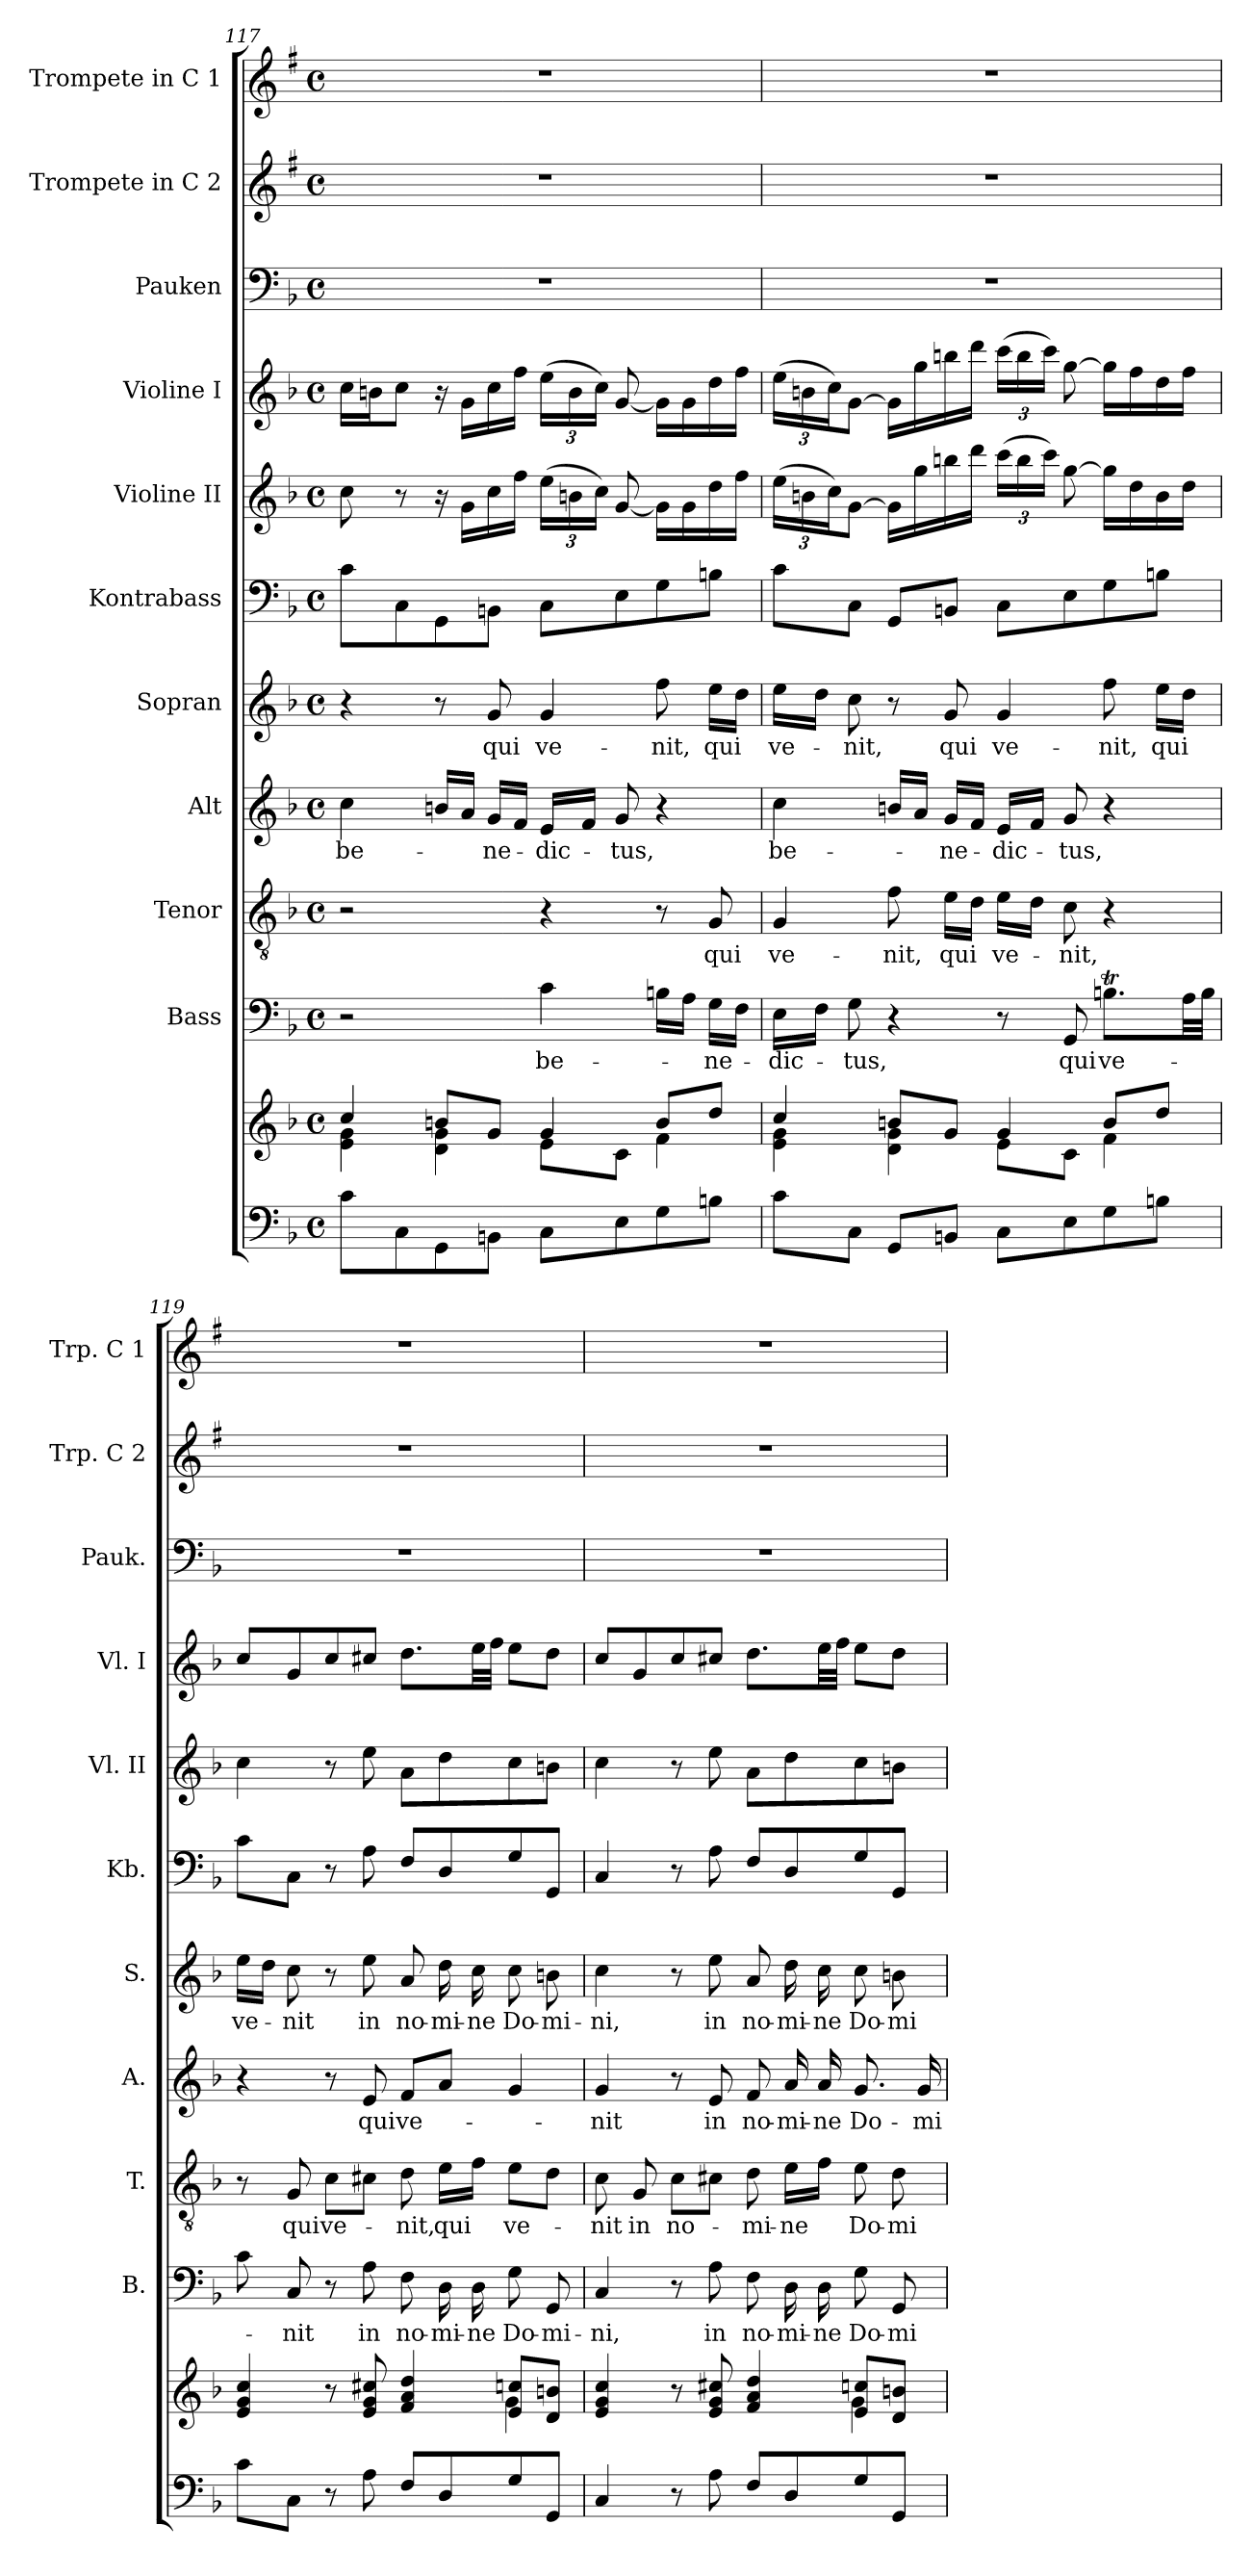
**kern	**kern	**kern	**text	**kern	**text	**kern	**text	**kern	**text	**kern	**kern	**kern	**kern	**kern	**kern
*part11	*part11	*part10	*part10	*part9	*part9	*part8	*part8	*part7	*part7	*part6	*part5	*part4	*part3	*part2	*part1
*staff12	*staff11	*staff10	*staff10	*staff9	*staff9	*staff8	*staff8	*staff7	*staff7	*staff6	*staff5	*staff4	*staff3	*staff2	*staff1
*	*	*I"Bass	*	*I"Tenor	*	*I"Alt	*	*I"Sopran	*	*I"Kontrabass	*I"Violine II	*I"Violine I	*I"Pauken	*I"Trompete in C 2	*I"Trompete in C 1
*	*	*I'B.	*	*I'T.	*	*I'A.	*	*I'S.	*	*I'Kb.	*I'Vl. II	*I'Vl. I	*I'Pauk.	*I'Trp. C 2	*I'Trp. C 1
!!LO:PB:g=z
*clefF4	*clefG2	*clefF4	*	*clefGv2	*	*clefG2	*	*clefG2	*	*clefF4	*clefG2	*clefG2	*clefF4	*clefG2	*clefG2
*	*	*	*	*	*	*	*	*	*	*ITrd7c12	*	*	*	*ITrd1c2	*ITrd1c2
*k[b-]	*k[b-]	*k[b-]	*	*k[b-]	*	*k[b-]	*	*k[b-]	*	*k[b-]	*k[b-]	*k[b-]	*k[b-]	*k[b-]	*k[b-]
*F:	*F:	*F:	*	*F:	*	*F:	*	*F:	*	*F:	*F:	*F:	*F:	*F:	*F:
*M4/4	*M4/4	*M4/4	*	*M4/4	*	*M4/4	*	*M4/4	*	*M4/4	*M4/4	*M4/4	*M4/4	*M4/4	*M4/4
*met(c)	*met(c)	*met(c)	*	*met(c)	*	*met(c)	*	*met(c)	*	*met(c)	*met(c)	*met(c)	*met(c)	*met(c)	*met(c)
=117	=117	=117	=117	=117	=117	=117	=117	=117	=117	=117	=117	=117	=117	=117	=117
*	*^	*	*	*	*	*	*	*	*	*	*	*	*	*	*
!	!	!	!	!	!	!	!	!LO:LY:b	!	!	!	!	!	!	!	!
8c\L	4cc/	4e\ 4g\	2r	.	2r	.	4cc\	be-	4r	.	8C\L	8cc\	16cc\LL	1r	1r	1r
.	.	.	.	.	.	.	.	.	.	.	.	.	16bn\J	.	.	.
8C\	.	.	.	.	.	.	.	.	.	.	8CC\	8r	8cc\J	.	.	.
8GG\	8bn/L	4d\ 4g\	.	.	.	.	16bn/LL	.	8r	.	8GGG\	16r	16r	.	.	.
.	.	.	.	.	.	.	16a/JJ	.	.	.	.	16g\LL	16g\LL	.	.	.
!	!	!	!	!	!	!	!	!LO:LY:b	!	!LO:LY:b	!	!	!	!	!	!
8BBn\J	8g/J	.	.	.	.	.	16g/LL	-ne-	8g/	qui	8BBBn\J	16cc\	16cc\	.	.	.
.	.	.	.	.	.	.	16f/JJ	.	.	.	.	16ff\JJ	16ff\JJ	.	.	.
!	!	!	!	!LO:LY:b	!	!	!	!LO:LY:b	!	!LO:LY:b	!	!	!	!	!	!
8C\L	4g/	8e\L	4c\	be-	4r	.	16e/LL	-dic-	4g/	ve-	8CC\L	(>24ee\LL	(>24ee\LL	.	.	.
.	.	.	.	.	.	.	.	.	.	.	.	24bn\	24b\	.	.	.
.	.	.	.	.	.	.	16f/JJ	.	.	.	.	.	.	.	.	.
.	.	.	.	.	.	.	.	.	.	.	.	24cc\JJ)	24cc\JJ)	.	.	.
!	!	!	!	!	!	!	!	!LO:LY:b	!	!	!	!	!	!	!	!
8E\	.	8c\J	.	.	.	.	8g/	-tus,	.	.	8EE\	[8g/	[8g/	.	.	.
!	!	!	!	!	!	!	!	!	!	!LO:LY:b	!	!	!	!	!	!
8G\	8b/L	4f\	16Bn\LL	.	8r	.	4r	.	8ff\	-nit,	8GG\	16g\LL]	16g\LL]	.	.	.
.	.	.	16A\JJ	.	.	.	.	.	.	.	.	16g\	16g\	.	.	.
!	!	!	!	!LO:LY:b	!	!LO:LY:b	!	!	!	!LO:LY:b	!	!	!	!	!	!
8Bn\J	8dd/J	.	16G\LL	-ne-	8G/	qui	.	.	16ee\LL	qui	8BBn\J	16dd\	16dd\	.	.	.
.	.	.	16F\JJ	.	.	.	.	.	16dd\JJ	.	.	16ff\JJ	16ff\JJ	.	.	.
=118	=118	=118	=118	=118	=118	=118	=118	=118	=118	=118	=118	=118	=118	=118	=118	=118
!	!	!	!	!LO:LY:b	!	!LO:LY:b	!	!LO:LY:b	!	!LO:LY:b	!	!	!	!	!	!
8c\L	4cc/	4e\ 4g\	16E\LL	-dic-	4G/	ve-	4cc\	be-	16ee\LL	ve-	8C\L	(>24ee\LL	(>24ee\LL	1r	1r	1r
.	.	.	.	.	.	.	.	.	.	.	.	24bn\	24bn\	.	.	.
.	.	.	16F\JJ	.	.	.	.	.	16dd\JJ	.	.	.	.	.	.	.
.	.	.	.	.	.	.	.	.	.	.	.	24cc\J)	24cc\J)	.	.	.
!	!	!	!	!LO:LY:b	!	!	!	!	!	!LO:LY:b	!	!	!	!	!	!
8C\J	.	.	8G\	-tus,	.	.	.	.	8cc\	-nit,	8CC\J	[8g\J	[8g\J	.	.	.
!	!	!	!	!	!	!LO:LY:b	!	!	!	!	!	!	!	!	!	!
8GG/L	8bn/L	4d\ 4g\	4r	.	8f\	-nit,	16bn/LL	.	8r	.	8GGG/L	16g\LL]	16g\LL]	.	.	.
.	.	.	.	.	.	.	16a/JJ	.	.	.	.	16gg\	16gg\	.	.	.
!	!	!	!	!	!	!LO:LY:b	!	!LO:LY:b	!	!LO:LY:b	!	!	!	!	!	!
8BBn/J	8g/J	.	.	.	16e\LL	qui	16g/LL	-ne-	8g/	qui	8BBBn/J	16bbn\	16bbn\	.	.	.
.	.	.	.	.	16d\JJ	.	16f/JJ	.	.	.	.	16ddd\JJ	16ddd\JJ	.	.	.
!	!	!	!	!	!	!LO:LY:b	!	!LO:LY:b	!	!LO:LY:b	!	!	!	!	!	!
8C\L	4g/	8e\L	8r	.	16e\LL	ve-	16e/LL	-dic-	4g/	ve-	8CC\L	(>24ccc\LL	(>24ccc\LL	.	.	.
.	.	.	.	.	.	.	.	.	.	.	.	24bb\	24bb\	.	.	.
.	.	.	.	.	16d\JJ	.	16f/JJ	.	.	.	.	.	.	.	.	.
.	.	.	.	.	.	.	.	.	.	.	.	24ccc\JJ)	24ccc\JJ)	.	.	.
!	!	!	!	!LO:LY:b	!	!LO:LY:b	!	!LO:LY:b	!	!	!	!	!	!	!	!
8E\	.	8c\J	8GG/	qui	8c\	-nit,	8g/	-tus,	.	.	8EE\	[8gg\	[8gg\	.	.	.
!	!	!	!	!LO:LY:b	!	!	!	!	!	!LO:LY:b	!	!	!	!	!	!
8G\	8b/L	4f\	8.Bnt\L	ve-	4r	.	4r	.	8ff\	-nit,	8GG\	16gg\LL]	16gg\LL]	.	.	.
.	.	.	.	.	.	.	.	.	.	.	.	16dd\	16ff\	.	.	.
!	!	!	!	!	!	!	!	!	!	!LO:LY:b	!	!	!	!	!	!
8Bn\J	8dd/J	.	.	.	.	.	.	.	16ee\LL	qui	8BBn\J	16b\	16dd\	.	.	.
.	.	.	32A\LL	.	.	.	.	.	16dd\JJ	.	.	16dd\JJ	16ff\JJ	.	.	.
.	.	.	32B\JJJ	.	.	.	.	.	.	.	.	.	.	.	.	.
=119	=119	=119	=119	=119	=119	=119	=119	=119	=119	=119	=119	=119	=119	=119	=119	=119
!	!	!	!	!	!	!	!	!	!	!LO:LY:b	!	!	!	!	!	!
8c\L	4e/ 4g/ 4cc/	2.ryy	8c\	.	8r	.	4r	.	16ee\LL	ve-	8C\L	4cc\	8cc/L	1r	1r	1r
.	.	.	.	.	.	.	.	.	16dd\JJ	.	.	.	.	.	.	.
!	!	!	!	!LO:LY:b	!	!LO:LY:b	!	!	!	!LO:LY:b	!	!	!	!	!	!
8C\J	.	.	8C/	-nit	8G/	qui	.	.	8cc\	-nit	8CC\J	.	8g/	.	.	.
!	!	!	!	!	!	!LO:LY:b	!	!	!	!	!	!	!	!	!	!
8r	8r	.	8r	.	8c\L	ve-	8r	.	8r	.	8r	8r	8cc/	.	.	.
!	!	!	!	!LO:LY:b	!	!	!	!LO:LY:b	!	!LO:LY:b	!	!	!	!	!	!
8A\	8e/ 8g/ 8cc#X/	.	8A\	in	8c#X\J	.	8e/	qui	8ee\	in	8AA\	8ee\	8cc#X/J	.	.	.
!	!	!	!	!LO:LY:b	!	!LO:LY:b	!	!LO:LY:b	!	!LO:LY:b	!	!	!	!	!	!
8F/L	4f/ 4a/ 4dd/	.	8F\	no-	8d\	-nit,	8f/L	ve-	8a/	no-	8FF/L	8a\L	8.dd\L	.	.	.
!	!	!	!	!LO:LY:b	!	!LO:LY:b	!	!	!	!LO:LY:b	!	!	!	!	!	!
8D/	.	.	16D\	-mi-	16e\LL	qui	8a/J	.	16dd\	-mi-	8DD/	8dd\	.	.	.	.
!	!	!	!	!LO:LY:b	!	!	!	!	!	!LO:LY:b	!	!	!	!	!	!
.	.	.	16D\	-ne	16f\JJ	.	.	.	16cc\	-ne	.	.	32ee\LL	.	.	.
.	.	.	.	.	.	.	.	.	.	.	.	.	32ff\JJJ	.	.	.
!	!	!	!	!LO:LY:b	!	!LO:LY:b	!	!	!	!LO:LY:b	!	!	!	!	!	!
8G/	8e/ 8ccn/L	4g\	8G\	Do-	8e\L	ve-	4g/	.	8cc\	Do-	8GG/	8cc\	8ee\L	.	.	.
!	!	!	!	!LO:LY:b	!	!	!	!	!	!LO:LY:b	!	!	!	!	!	!
8GG/J	8d/ 8bn/J	.	8GG/	-mi-	8d\J	.	.	.	8bn\	-mi-	8GGG/J	8bn\J	8dd\J	.	.	.
!!LO:PB:g=z
=120	=120	=120	=120	=120	=120	=120	=120	=120	=120	=120	=120	=120	=120	=120	=120	=120
!	!	!	!	!LO:LY:b	!	!LO:LY:b	!	!LO:LY:b	!	!LO:LY:b	!	!	!	!	!	!
4C/	4e/ 4g/ 4cc/	2.ryy	4C/	-ni,	8c\	-nit	4g/	-nit	4cc\	-ni,	4CC/	4cc\	8cc/L	1r	1r	1r
!	!	!	!	!	!	!LO:LY:b	!	!	!	!	!	!	!	!	!	!
.	.	.	.	.	8G/	in	.	.	.	.	.	.	8g/	.	.	.
!	!	!	!	!	!	!LO:LY:b	!	!	!	!	!	!	!	!	!	!
8r	8r	.	8r	.	8c\L	no-	8r	.	8r	.	8r	8r	8cc/	.	.	.
!	!	!	!	!LO:LY:b	!	!	!	!LO:LY:b	!	!LO:LY:b	!	!	!	!	!	!
8A\	8e/ 8g/ 8cc#X/	.	8A\	in	8c#X\J	.	8e/	in	8ee\	in	8AA\	8ee\	8cc#X/J	.	.	.
!	!	!	!	!LO:LY:b	!	!LO:LY:b	!	!LO:LY:b	!	!LO:LY:b	!	!	!	!	!	!
8F/L	4f/ 4a/ 4dd/	.	8F\	no-	8d\	-mi-	8f/	no-	8a/	no-	8FF/L	8a\L	8.dd\L	.	.	.
!	!	!	!	!LO:LY:b	!	!LO:LY:b	!	!LO:LY:b	!	!LO:LY:b	!	!	!	!	!	!
8D/	.	.	16D\	-mi-	16e\LL	-ne	16a/	-mi-	16dd\	-mi-	8DD/	8dd\	.	.	.	.
!	!	!	!	!LO:LY:b	!	!	!	!LO:LY:b	!	!LO:LY:b	!	!	!	!	!	!
.	.	.	16D\	-ne	16f\JJ	.	16a/	-ne	16cc\	-ne	.	.	32ee\LL	.	.	.
.	.	.	.	.	.	.	.	.	.	.	.	.	32ff\JJJ	.	.	.
!	!	!	!	!LO:LY:b	!	!LO:LY:b	!	!LO:LY:b	!	!LO:LY:b	!	!	!	!	!	!
8G/	8e/ 8ccn/L	4g\	8G\	Do-	8e\	Do-	8.g/	Do-	8cc\	Do-	8GG/	8cc\	8ee\L	.	.	.
!	!	!	!	!LO:LY:b	!	!LO:LY:b	!	!	!	!LO:LY:b	!	!	!	!	!	!
8GG/J	8d/ 8bn/J	.	8GG/	-mi-	8d\	-mi-	.	.	8bn\	-mi-	8GGG/J	8bn\J	8dd\J	.	.	.
!	!	!	!	!	!	!	!	!LO:LY:b	!	!	!	!	!	!	!	!
.	.	.	.	.	.	.	16g/	-mi-	.	.	.	.	.	.	.	.
*	*v	*v	*	*	*	*	*	*	*	*	*	*	*	*	*	*
=	=	=	=	=	=	=	=	=	=	=	=	=	=	=	=
*-	*-	*-	*-	*-	*-	*-	*-	*-	*-	*-	*-	*-	*-	*-	*-
